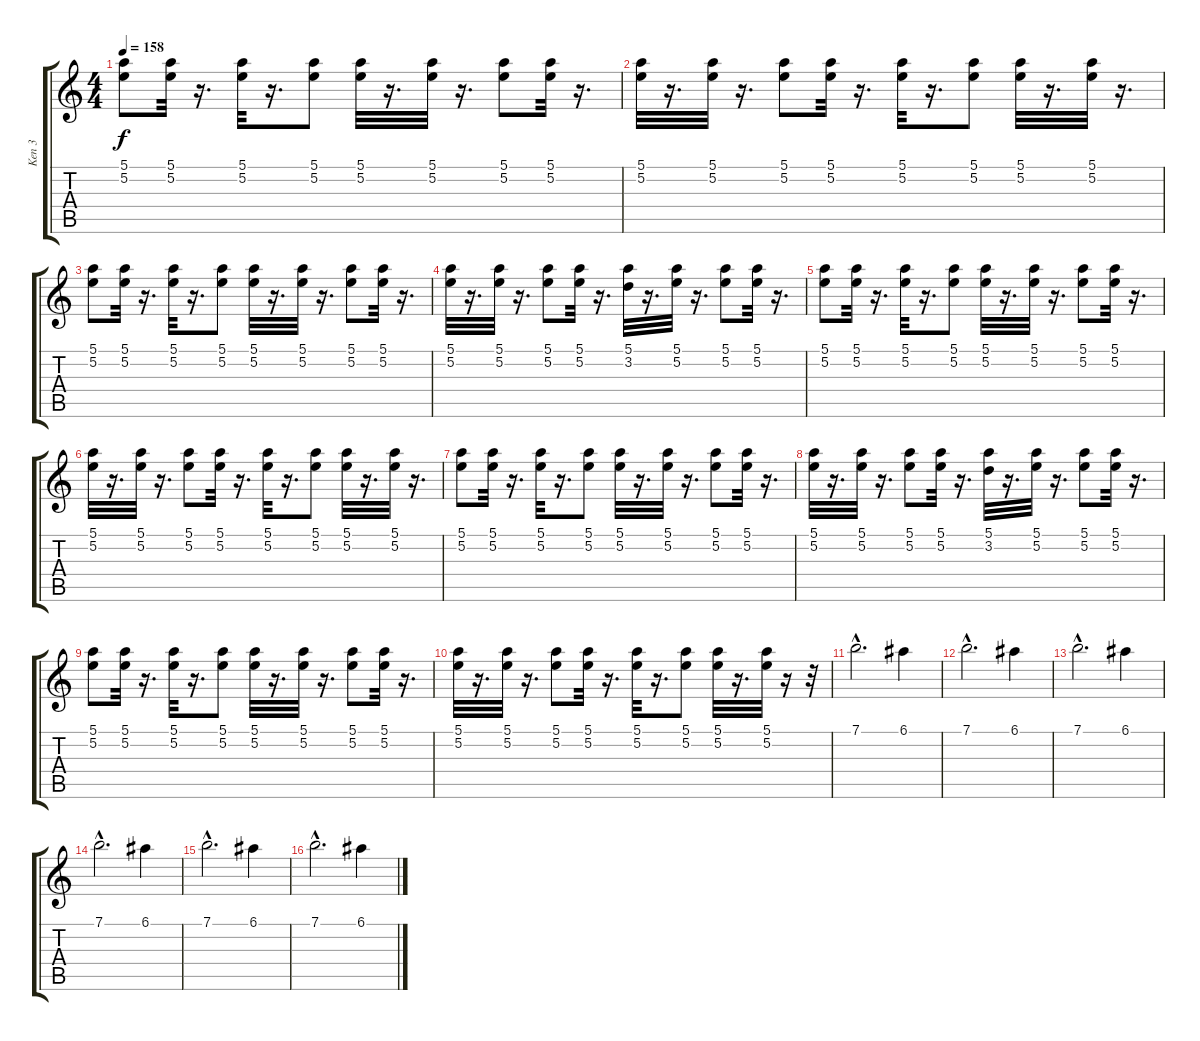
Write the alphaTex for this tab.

\track ("Ken 3" "Ken 3") {instrument overdrivenguitar}
\staff {score tabs}
\tuning (E4 B3 G3 D3 A2 E2) {hide}
\ts (4 4)
\tempo 158
\clef g2
\ks c
(5.1 5.2).8{dy f} (5.1 5.2).32 r.16{d} (5.1 5.2).32 r.16{d} (5.1 5.2).8 (5.1 5.2).32 r.16{d} (5.1 5.2).32 r.16{d} (5.1 5.2).8 (5.1 5.2).32 r.16{d} |
(5.1 5.2).32 r.16{d} (5.1 5.2).32 r.16{d} (5.1 5.2).8 (5.1 5.2).32 r.16{d} (5.1 5.2).32 r.16{d} (5.1 5.2).8 (5.1 5.2).32 r.16{d} (5.1 5.2).32 r.16{d} |
(5.1 5.2).8 (5.1 5.2).32 r.16{d} (5.1 5.2).32 r.16{d} (5.1 5.2).8 (5.1 5.2).32 r.16{d} (5.1 5.2).32 r.16{d} (5.1 5.2).8 (5.1 5.2).32 r.16{d} |
(5.1 5.2).32 r.16{d} (5.1 5.2).32 r.16{d} (5.1 5.2).8 (5.1 5.2).32 r.16{d} (5.1 3.2).32 r.16{d} (5.1 5.2).32 r.16{d} (5.1 5.2).8 (5.1 5.2).32 r.16{d} |
(5.1 5.2).8 (5.1 5.2).32 r.16{d} (5.1 5.2).32 r.16{d} (5.1 5.2).8 (5.1 5.2).32 r.16{d} (5.1 5.2).32 r.16{d} (5.1 5.2).8 (5.1 5.2).32 r.16{d} |
(5.1 5.2).32 r.16{d} (5.1 5.2).32 r.16{d} (5.1 5.2).8 (5.1 5.2).32 r.16{d} (5.1 5.2).32 r.16{d} (5.1 5.2).8 (5.1 5.2).32 r.16{d} (5.1 5.2).32 r.16{d} |
(5.1 5.2).8 (5.1 5.2).32 r.16{d} (5.1 5.2).32 r.16{d} (5.1 5.2).8 (5.1 5.2).32 r.16{d} (5.1 5.2).32 r.16{d} (5.1 5.2).8 (5.1 5.2).32 r.16{d} |
(5.1 5.2).32 r.16{d} (5.1 5.2).32 r.16{d} (5.1 5.2).8 (5.1 5.2).32 r.16{d} (5.1 3.2).32 r.16{d} (5.1 5.2).32 r.16{d} (5.1 5.2).8 (5.1 5.2).32 r.16{d} |
(5.1 5.2).8 (5.1 5.2).32 r.16{d} (5.1 5.2).32 r.16{d} (5.1 5.2).8 (5.1 5.2).32 r.16{d} (5.1 5.2).32 r.16{d} (5.1 5.2).8 (5.1 5.2).32 r.16{d} |
(5.1 5.2).32 r.16{d} (5.1 5.2).32 r.16{d} (5.1 5.2).8 (5.1 5.2).32 r.16{d} (5.1 5.2).32 r.16{d} (5.1 5.2).8 (5.1 5.2).32 r.16{d} (5.1 5.2).32 r.16 r.32 |
7.1{hac}.2{d volume 11} 6.1.4 |
7.1{hac}.2{d} 6.1.4 |
7.1{hac}.2{d} 6.1.4 |
7.1{hac}.2{d} 6.1.4 |
7.1{hac}.2{d} 6.1.4 |
7.1{hac}.2{d} 6.1.4
